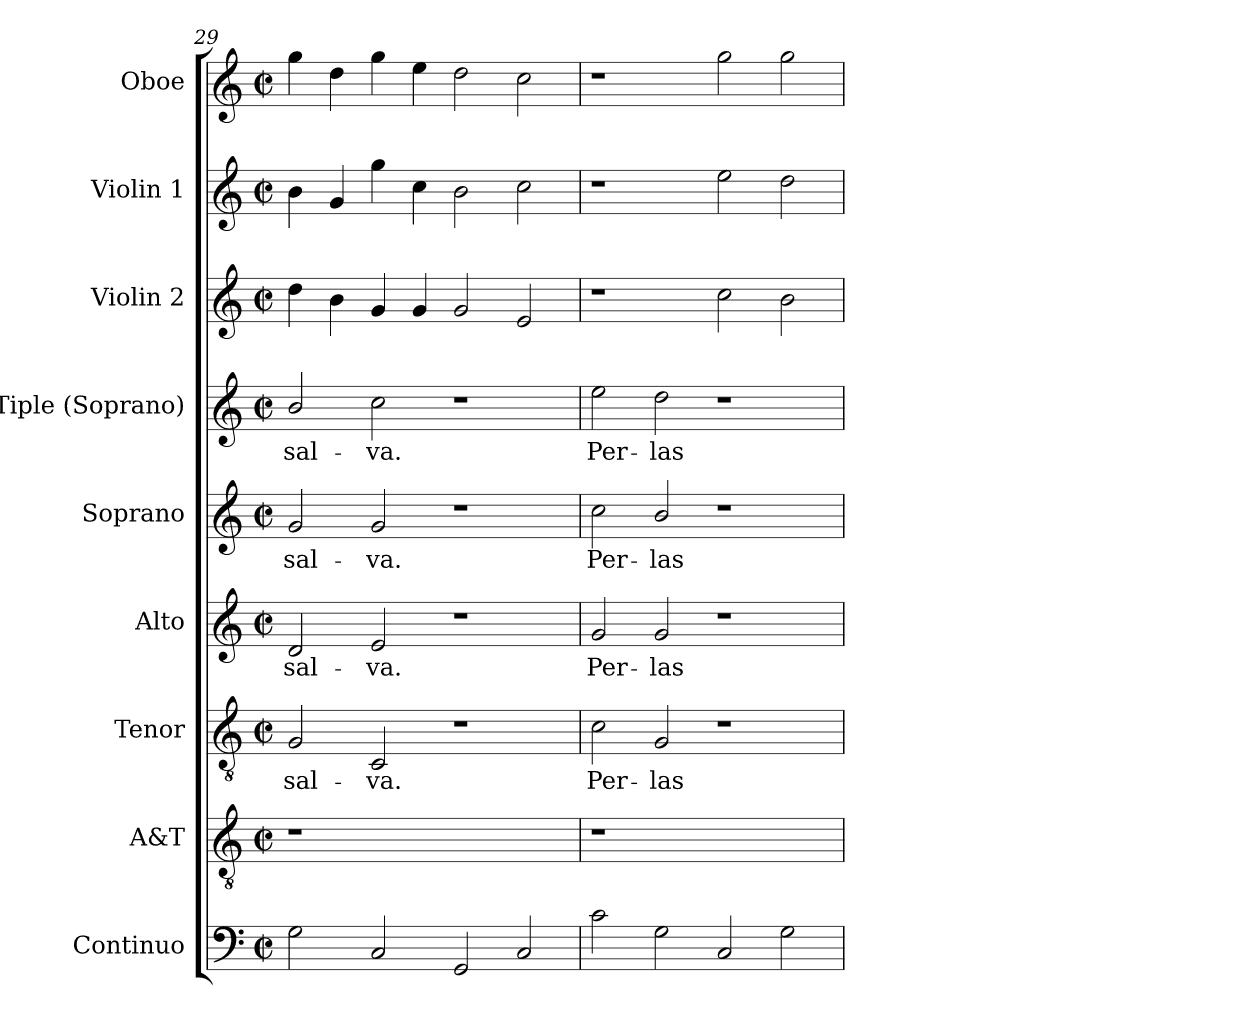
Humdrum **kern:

**kern	**kern	**kern	**text	**kern	**text	**kern	**text	**kern	**text	**kern	**kern	**kern
*part9	*part8	*part7	*part7	*part6	*part6	*part5	*part5	*part4	*part4	*part3	*part2	*part1
*staff9	*staff8	*staff7	*staff7	*staff6	*staff6	*staff5	*staff5	*staff4	*staff4	*staff3	*staff2	*staff1
*I"Continuo	*I"A&T	*I"Tenor	*	*I"Alto	*	*I"Soprano	*	*I"Tiple (Soprano)	*	*I"Violin 2	*I"Violin 1	*I"Oboe
*I'Cont.	*I'A. & T.	*I'T.	*	*I'A.	*	*I'S.	*	*I'S.	*	*I'Vln. 2	*I'Vln. 1	*I'Ob.
!!LO:LB:g=z
*clefF4	*clefGv2	*clefGv2	*	*clefG2	*	*clefG2	*	*clefG2	*	*clefG2	*clefG2	*clefG2
*	*ITrd7c12	*ITrd7c12	*	*	*	*	*	*	*	*	*	*
*k[]	*k[]	*k[]	*	*k[]	*	*k[]	*	*k[]	*	*k[]	*k[]	*k[]
*C:	*C:	*C:	*	*C:	*	*C:	*	*C:	*	*C:	*C:	*C:
*M2/2	*M2/2	*M2/2	*	*M2/2	*	*M2/2	*	*M2/2	*	*M2/2	*M2/2	*M2/2
*met(c|)	*met(c|)	*met(c|)	*	*met(c|)	*	*met(c|)	*	*met(c|)	*	*met(c|)	*met(c|)	*met(c|)
=29	=29	=29	=29	=29	=29	=29	=29	=29	=29	=29	=29	=29
!	!LO:N:vis=1	!	!	!	!	!	!	!	!	!	!	!
!	!	!	!LO:LY:b:color=#000000	!	!	!	!	!	!	!	!	!
!	!	!	!	!	!LO:LY:b:color=#000000	!	!	!	!	!	!	!
!	!	!	!	!	!	!	!LO:LY:b:color=#000000	!	!	!	!	!
!	!	!	!	!	!	!	!	!	!LO:LY:b:color=#000000	!	!	!
2Gi\	1r	2GGi/	sal-	2di/	sal-	2gi/	sal-	2bi/	sal-	4ddi\	4bi\	4ggi\
.	.	.	.	.	.	.	.	.	.	4bi\	4gi/	4ddi\
!	!	!	!LO:LY:b:color=#000000	!	!	!	!	!	!	!	!	!
!	!	!	!	!	!LO:LY:b:color=#000000	!	!	!	!	!	!	!
!	!	!	!	!	!	!	!LO:LY:b:color=#000000	!	!	!	!	!
!	!	!	!	!	!	!	!	!	!LO:LY:b:color=#000000	!	!	!
2Ci/	.	2CCi/	-va.	2ei/	-va.	2gi/	-va.	2cci\	-va.	4gi/	4ggi\	4ggi\
.	.	.	.	.	.	.	.	.	.	4gi/	4cci\	4eei\
2GGi/	1ryy	1r	.	1r	.	1r	.	1r	.	2gi/	2bi\	2ddi\
2Ci/	.	.	.	.	.	.	.	.	.	2ei/	2cci\	2cci\
=30	=30	=30	=30	=30	=30	=30	=30	=30	=30	=30	=30	=30
!	!LO:N:vis=1	!	!	!	!	!	!	!	!	!	!	!
!	!	!	!LO:LY:b:color=#000000	!	!	!	!	!	!	!	!	!
!	!	!	!	!	!LO:LY:b:color=#000000	!	!	!	!	!	!	!
!	!	!	!	!	!	!	!LO:LY:b:color=#000000	!	!	!	!	!
!	!	!	!	!	!	!	!	!	!LO:LY:b:color=#000000	!	!	!
2ci\	1r	2Ci\	Per-	2gi/	Per-	2cci\	Per-	2eei\	Per-	1r	1r	1r
!	!	!	!LO:LY:b:color=#000000	!	!	!	!	!	!	!	!	!
!	!	!	!	!	!LO:LY:b:color=#000000	!	!	!	!	!	!	!
!	!	!	!	!	!	!	!LO:LY:b:color=#000000	!	!	!	!	!
!	!	!	!	!	!	!	!	!	!LO:LY:b:color=#000000	!	!	!
2Gi\	.	2GGi/	-las	2gi/	-las	2bi/	-las	2ddi\	-las	.	.	.
2Ci/	1ryy	1r	.	1r	.	1r	.	1r	.	2cci\	2eei\	2ggi\
2Gi\	.	.	.	.	.	.	.	.	.	2bi\	2ddi\	2ggi\
=	=	=	=	=	=	=	=	=	=	=	=	=
*-	*-	*-	*-	*-	*-	*-	*-	*-	*-	*-	*-	*-
